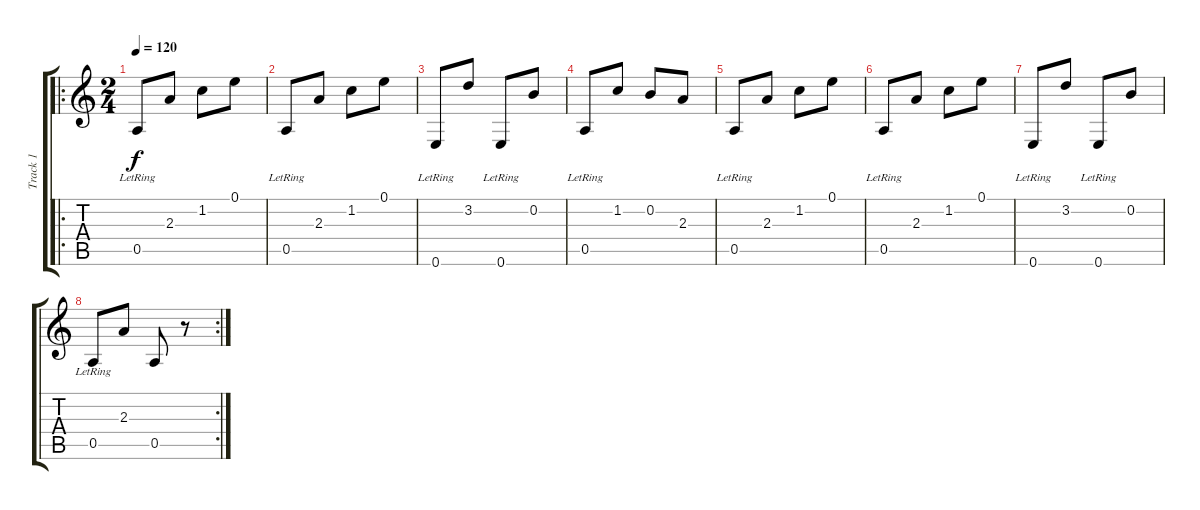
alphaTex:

\track ("Track 1" "Track 1") {instrument acousticguitarnylon}
\staff {score tabs}
\tuning (E4 B3 G3 D3 A2 E2) {hide}
\ro
\ts (2 4)
\tempo 120
\clef g2
\ks c
0.5{lr}.8{dy f} 2.3.8 1.2.8 0.1.8 |
0.5{lr}.8 2.3.8 1.2.8 0.1.8 |
0.6{lr}.8 3.2.8 0.6{lr}.8 0.2.8 |
0.5{lr}.8 1.2.8 0.2.8 2.3.8 |
0.5{lr}.8 2.3.8 1.2.8 0.1.8 |
0.5{lr}.8 2.3.8 1.2.8 0.1.8 |
0.6{lr}.8 3.2.8 0.6{lr}.8 0.2.8 |
\rc 2
0.5{lr}.8 2.3.8 0.5.8 r.8
